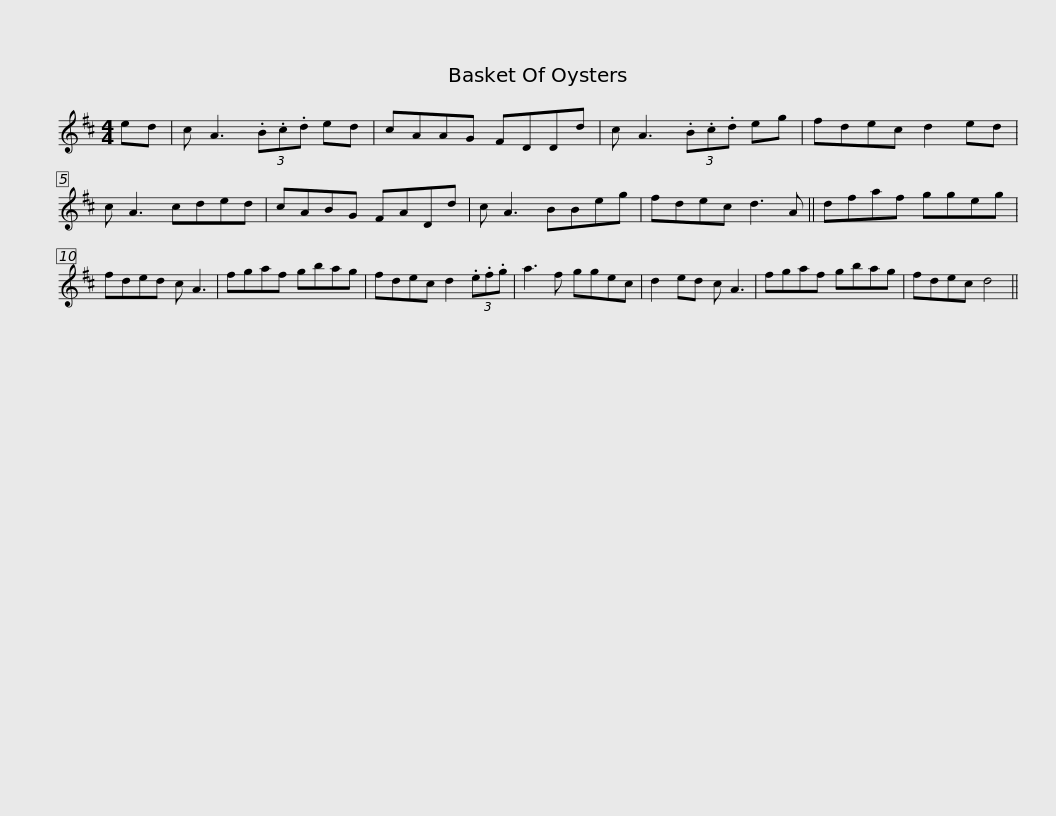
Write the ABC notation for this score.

X:1
L:1/8
M:4/4
I:linebreak $
K:D
V:1 treble
V:1
 ed | c A3 (3.B.c.d ed | cAAG FDDd | c A3 (3.B.c.d eg | fdec d2 ed | %5
 c A3 cded |$ cABG FADd | c A3 BBeg | fdec d3 A || dfaf ggeg | %10
 fded c A3 | fgaf gbag |$ fdec d2 (3.e.f.g | a3 f ggec | d2 ed c A3 | %15
 fgaf gbag | fdec d4 || %17
